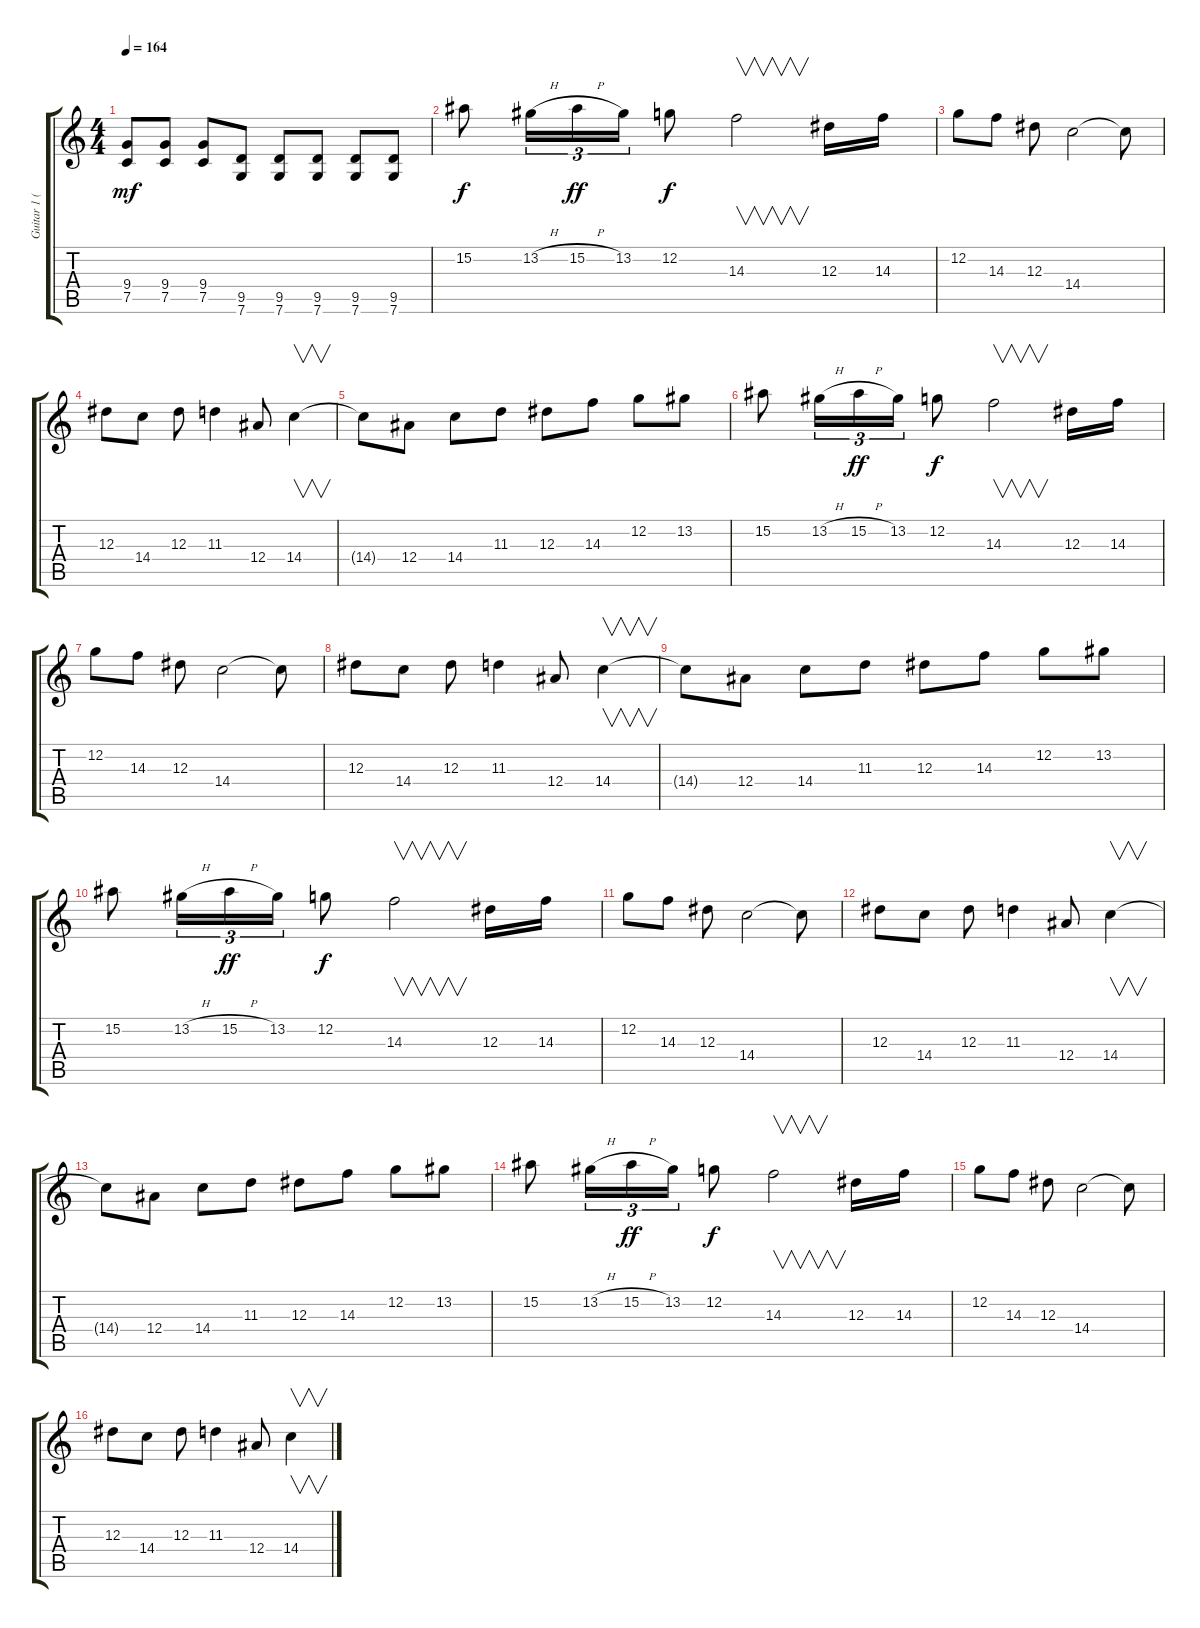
\track ("Guitar 1 (Lead)" "Guitar 1 (") {instrument distortionguitar}
\staff {score tabs}
\tuning (C4 G3 Eb3 Bb2 F2 C2) {hide}
\ts (4 4)
\tempo 164
\clef g2
\ks c
(9.4 7.5).8{dy mf} (9.4 7.5).8 (9.4 7.5).8 (9.5 7.6).8 (9.5 7.6).8 (9.5 7.6).8 (9.5 7.6).8 (9.5 7.6).8 |
15.2.8{dy f} 13.2{h}.16{tu (3 2)} 15.2{h}.16{tu (3 2) dy ff} 13.2.16{tu (3 2)} 12.2.8{dy f} 14.3.2{v} 12.3.16 14.3.16 |
12.2.8 14.3.8 12.3.8 14.4.2 14.4{t}.8 |
12.3.8 14.4.8 12.3.8 11.3.4 12.4.8 14.4.4{v} |
14.4{t}.8 12.4.8 14.4.8 11.3.8 12.3.8 14.3.8 12.2.8 13.2.8 |
15.2.8 13.2{h}.16{tu (3 2)} 15.2{h}.16{tu (3 2) dy ff} 13.2.16{tu (3 2)} 12.2.8{dy f} 14.3.2{v} 12.3.16 14.3.16 |
12.2.8 14.3.8 12.3.8 14.4.2 14.4{t}.8 |
12.3.8 14.4.8 12.3.8 11.3.4 12.4.8 14.4.4{v} |
14.4{t}.8 12.4.8 14.4.8 11.3.8 12.3.8 14.3.8 12.2.8 13.2.8 |
15.2.8 13.2{h}.16{tu (3 2)} 15.2{h}.16{tu (3 2) dy ff} 13.2.16{tu (3 2)} 12.2.8{dy f} 14.3.2{v} 12.3.16 14.3.16 |
12.2.8 14.3.8 12.3.8 14.4.2 14.4{t}.8 |
12.3.8 14.4.8 12.3.8 11.3.4 12.4.8 14.4.4{v} |
14.4{t}.8 12.4.8 14.4.8 11.3.8 12.3.8 14.3.8 12.2.8 13.2.8 |
15.2.8 13.2{h}.16{tu (3 2)} 15.2{h}.16{tu (3 2) dy ff} 13.2.16{tu (3 2)} 12.2.8{dy f} 14.3.2{v} 12.3.16 14.3.16 |
12.2.8 14.3.8 12.3.8 14.4.2 14.4{t}.8 |
12.3.8 14.4.8 12.3.8 11.3.4 12.4.8 14.4.4{v}
